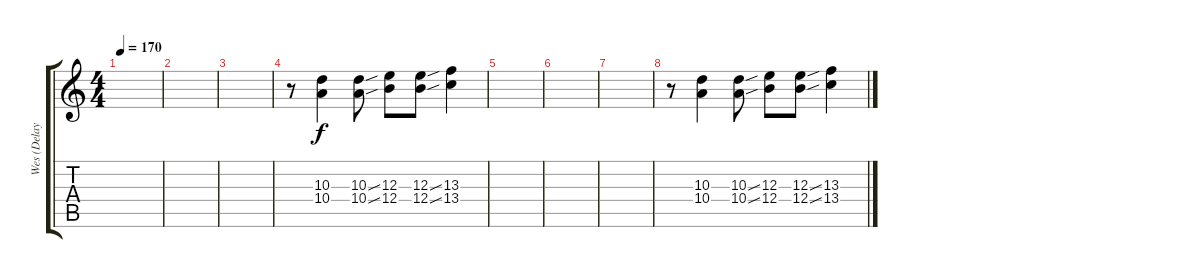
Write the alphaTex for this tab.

\track ("Wes (Delay)" "Wes (Delay") {instrument electricguitarclean}
\staff {score tabs}
\tuning (Db4 Ab3 E3 B2 Gb2 Db2) {hide}
\ts (4 4)
\tempo 170
\clef g2
\ks c
|
|
|
r.8 (10.3 10.4).4 (10.3{sou} 10.4{sou}).8 (12.3 12.4).8 (12.3{sou} 12.4{sou}).8 (13.3 13.4).4 |
|
|
|
r.8 (10.3 10.4).4 (10.3{sou} 10.4{sou}).8 (12.3 12.4).8 (12.3{sou} 12.4{sou}).8 (13.3 13.4).4
